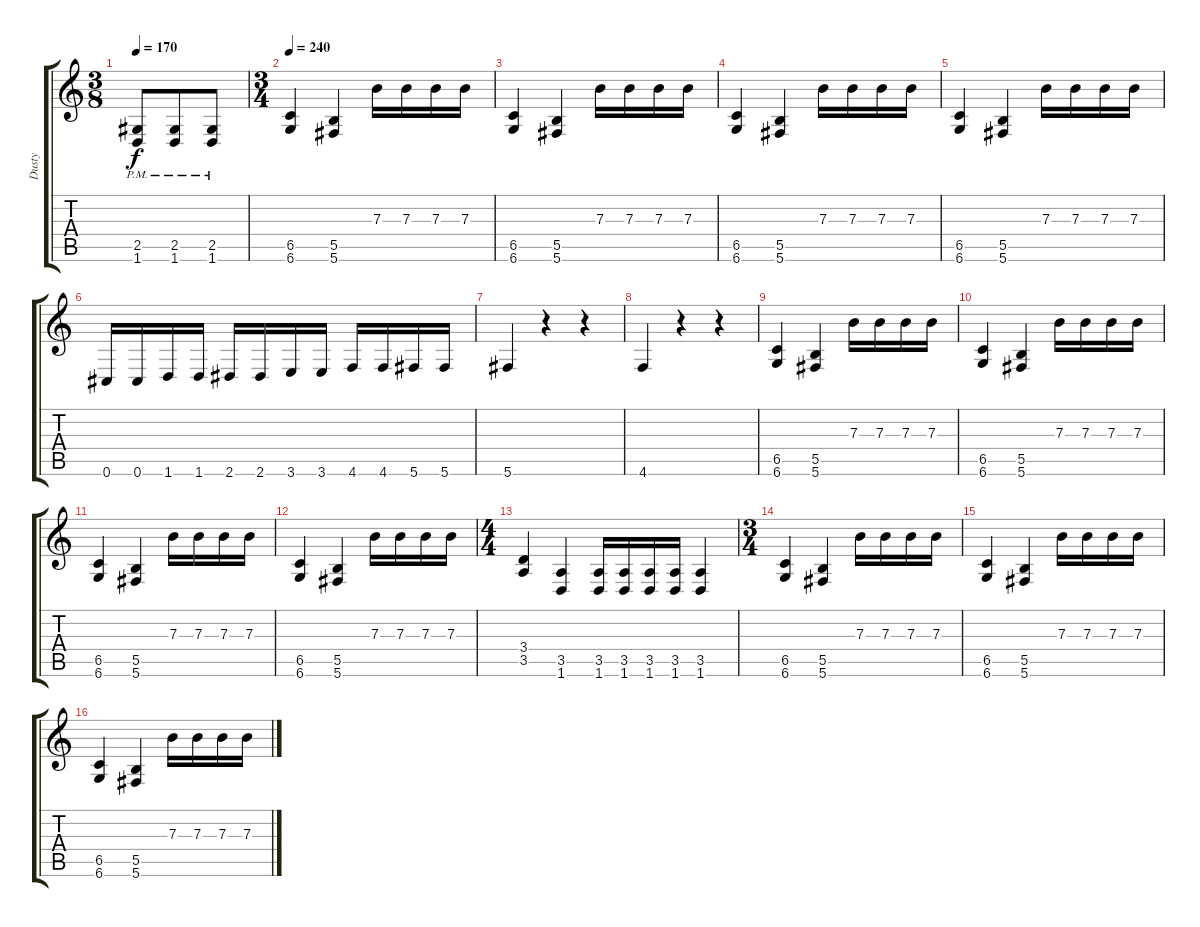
\track ("Dusty" "Dusty") {instrument distortionguitar}
\staff {score tabs}
\tuning (Db4 Ab3 E3 B2 Gb2 Db2) {hide}
\ts (3 8)
\tempo 170
\clef g2
\ks c
(2.5{pm} 1.6{pm}).8{dy f beam merge} (2.5{pm} 1.6{pm}).8{beam merge} (2.5{pm} 1.6{pm}).8 |
\ts (3 4)
\tempo 240
(6.5 6.6).4 (5.5 5.6).4 7.3.16 7.3.16 7.3.16 7.3.16 |
(6.5 6.6).4 (5.5 5.6).4 7.3.16 7.3.16 7.3.16 7.3.16 |
(6.5 6.6).4 (5.5 5.6).4 7.3.16 7.3.16 7.3.16 7.3.16 |
(6.5 6.6).4 (5.5 5.6).4 7.3.16 7.3.16 7.3.16 7.3.16 |
0.6.16 0.6.16 1.6.16 1.6.16 2.6.16 2.6.16 3.6.16 3.6.16 4.6.16 4.6.16 5.6.16 5.6.16 |
5.6.4 r.4 r.4 |
4.6.4 r.4 r.4 |
(6.5 6.6).4 (5.5 5.6).4 7.3.16 7.3.16 7.3.16 7.3.16 |
(6.5 6.6).4 (5.5 5.6).4 7.3.16 7.3.16 7.3.16 7.3.16 |
(6.5 6.6).4 (5.5 5.6).4 7.3.16 7.3.16 7.3.16 7.3.16 |
(6.5 6.6).4 (5.5 5.6).4 7.3.16 7.3.16 7.3.16 7.3.16 |
\ts (4 4)
(3.4 3.5).4 (3.5 1.6).4 (3.5 1.6).16 (3.5 1.6).16 (3.5 1.6).16 (3.5 1.6).16 (3.5 1.6).4 |
\ts (3 4)
(6.5 6.6).4 (5.5 5.6).4 7.3.16 7.3.16 7.3.16 7.3.16 |
(6.5 6.6).4 (5.5 5.6).4 7.3.16 7.3.16 7.3.16 7.3.16 |
(6.5 6.6).4 (5.5 5.6).4 7.3.16 7.3.16 7.3.16 7.3.16
